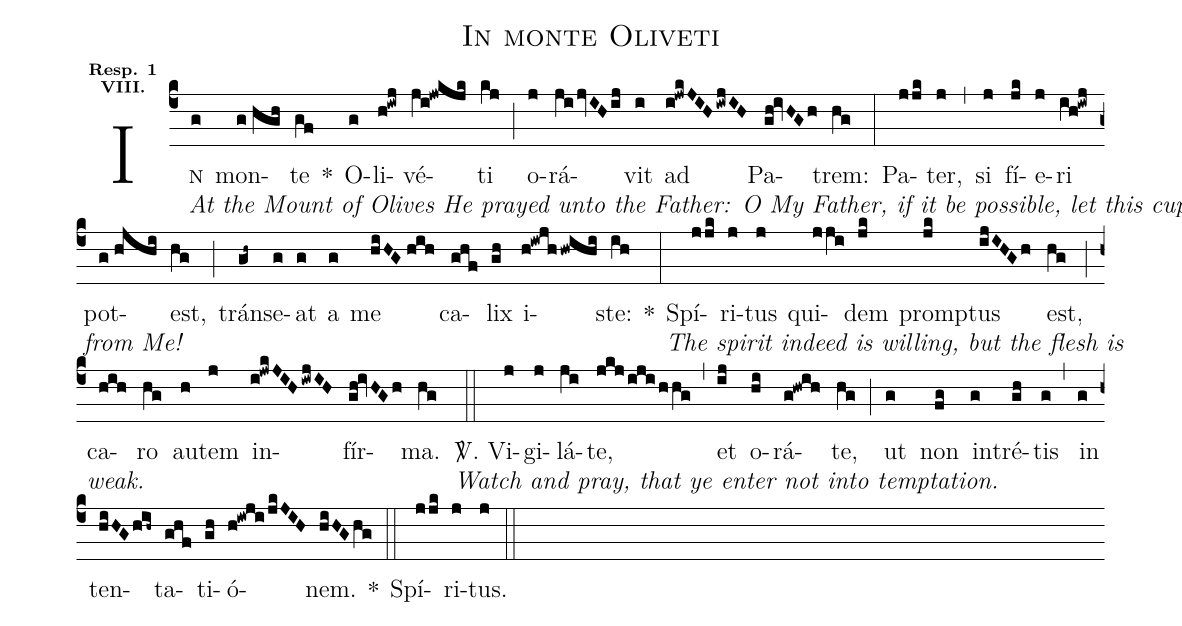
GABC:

name:In monte Oliveti;
office-part:Responsorium;
mode:8;
annotation:{\textbf{\scriptsize Resp. 1}};
annotation:{\textbf{\scriptsize VIII.}};
%%
(c4) I<sc>n</sc>[At the Mount of Olives He prayed unto the Father: O My Father, if it be possible, let this cup pass](g) mon(g//hgh)te(gf) *() O(g)li(h!iwj)vé(ji!jwkjk)ti(kj) (;) o(j)rá(ji/jvIHij)vit(i) ad(i!jwkJIH/!iwjIH) Pa(gh!ivHGh)trem:(hg) (:) Pa(jjk)ter,(j) (,) si(j) fí(jk)e(j)ri(ih!iwj) pot[from Me!](g//hjhi)est,(hg) (;) tráns(gh~)e(g)at(g) a(g) me(hiHG//hih) ca(ghf)lix(gh) i(h!iwjh/hwihi)ste:(ih) *(:)
Spí[The spirit indeed is willing, but the flesh is](jjk)ri(j)tus(j) qui(jji)dem(jk) prom(jk)ptus(ijIHGh) est,(hg) (;) ca[weak.](hih)ro(hg) au(h)tem(j) in(i!jwkJIH/!iwjIH)fír(gh!ivHGh)ma.(hg) (::)
<sp>V/</sp>. Vi[Watch and pray, that ye enter not into temptation.](j)gi(j)lá(ji)te,(jkj/iji/hhg) (,) et(ij) o(hi)rá(g!hwih)te,(hg) (;) ut(g) non(fg) in(g)tré(gh)tis(g) (,) in(g) ten(hiHG/hih~)ta(ghf)ti(gh)ó(h!iwji/jkJIH)nem.(hiHG/hg) *(::) Spí(jjk)ri(j)tus.(j) (::)
